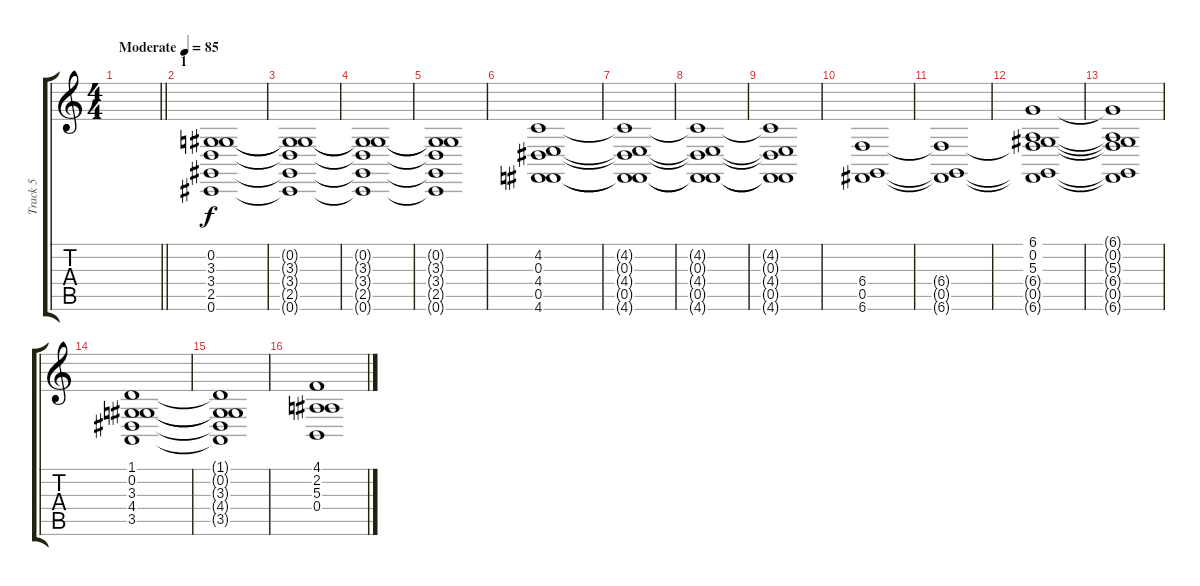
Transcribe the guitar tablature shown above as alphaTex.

\track ("Track 5" "Track 5") {instrument pad3polysynth}
\staff {score tabs}
\tuning (Db4 Ab3 E3 B2 Gb2 Db2) {hide}
\ts (4 4)
\tempo (85 "Moderate")
\clef g2
\barLineRight lightlight
\ks c
|
\section ("" "1")
(0.2 3.3 3.4 2.5 0.6).1 |
(0.2{t} 3.3{t} 3.4{t} 2.5{t} 0.6{t}).1 |
(0.2{t} 3.3{t} 3.4{t} 2.5{t} 0.6{t}).1 |
(0.2{t} 3.3{t} 3.4{t} 2.5{t} 0.6{t}).1 |
(4.2 0.3 4.4 0.5 4.6).1 |
(4.2{t} 0.3{t} 4.4{t} 0.5{t} 4.6{t}).1 |
(4.2{t} 0.3{t} 4.4{t} 0.5{t} 4.6{t}).1 |
(4.2{t} 0.3{t} 4.4{t} 0.5{t} 4.6{t}).1 |
(6.4 0.5 6.6).1 |
(6.4{t} 0.5{t} 6.6{t}).1 |
(6.1 0.2 5.3 6.4{t} 0.5{t} 6.6{t}).1 |
(6.1{t} 0.2{t} 5.3{t} 6.4{t} 0.5{t} 6.6{t}).1 |
(1.1 0.2 3.3 4.4 3.5).1 |
(1.1{t} 0.2{t} 3.3{t} 4.4{t} 3.5{t}).1 |
(4.1 2.2 5.3 0.4).1
